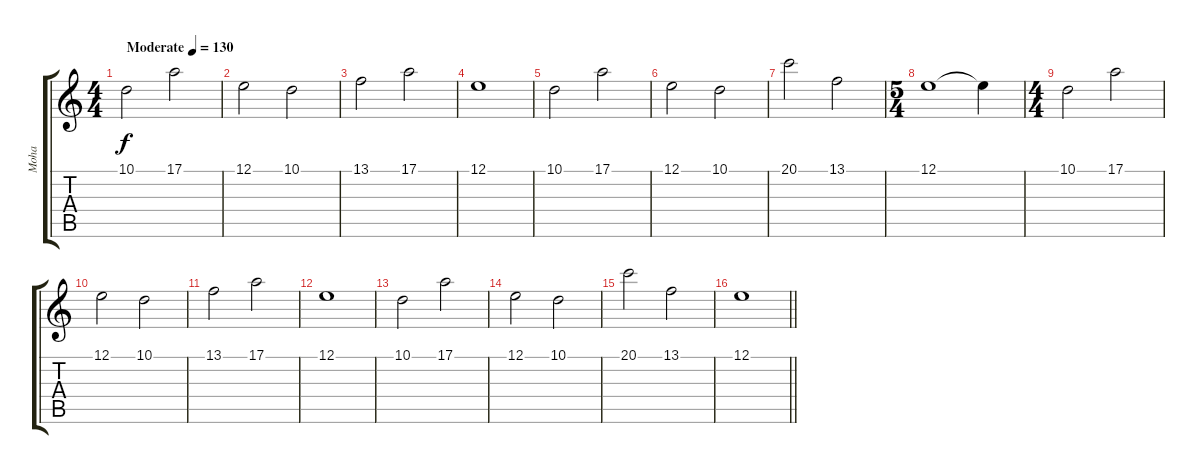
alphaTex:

\track ("Moha" "Moha") {instrument violin}
\staff {score tabs}
\tuning (E4 B3 G3 D3 A2 E2) {hide}
\ts (4 4)
\tempo (130 "Moderate")
\clef g2
\ks c
10.1.2{dy f instrument violin} 17.1.2 |
12.1.2 10.1.2 |
13.1.2 17.1.2 |
12.1.1 |
10.1.2 17.1.2 |
12.1.2 10.1.2 |
20.1.2 13.1.2 |
\ts (5 4)
12.1.1 12.1{t}.4 |
\ts (4 4)
10.1.2 17.1.2 |
12.1.2 10.1.2 |
13.1.2 17.1.2 |
12.1.1 |
10.1.2 17.1.2 |
12.1.2 10.1.2 |
20.1.2 13.1.2 |
\barLineRight lightlight
12.1.1
